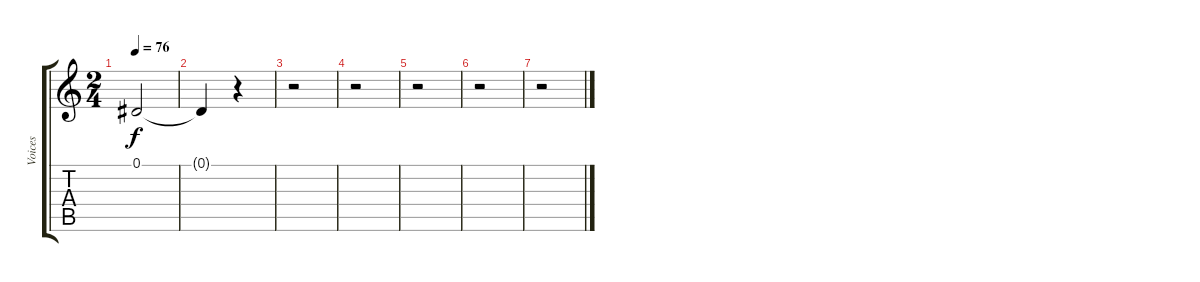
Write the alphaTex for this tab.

\track ("Voices" "Voices") {instrument englishhorn}
\staff {score tabs}
\tuning (Eb4 Bb3 Gb3 Db3 Ab2 Eb2) {hide}
\ts (2 4)
\tempo 76
\clef g2
\ks c
0.1{t}.2{dy f} |
0.1{t}.4 r.4 |
r.2 |
r.2 |
r.2 |
r.2 |
r.2
